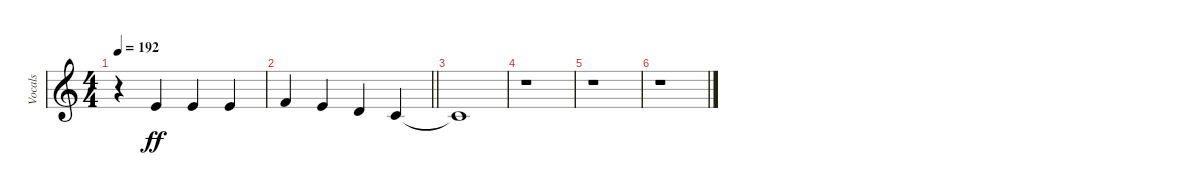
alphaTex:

\track ("Vocals" "Vocals") {instrument tenorsax}
\staff {score}
\tuning (E4 B3 G3 D3 A2 E2) {hide}
\ts (4 4)
\tempo 192
\clef g2
\ks c
r.4{dy ff} 9.3.4 9.3.4 9.3.4 |
\barLineRight lightlight
10.3.4 9.3.4 7.3.4 5.3.4 |
5.3{t}.1 |
r.1 |
r.1 |
r.1
